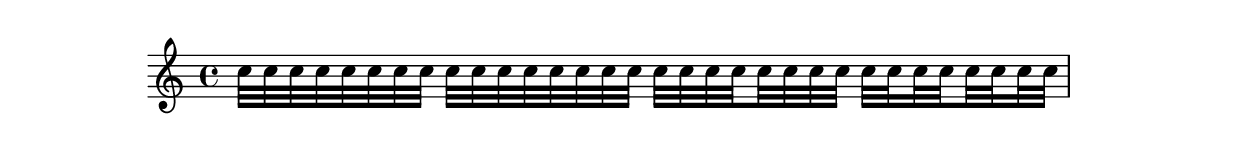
% Do not edit this file; it is automatically
% generated from Documentation/snippets/new
% This file is in the public domain.
%% Note: this file works from version 2.13.36
\version "2.13.40"

\header {
%% Translation of GIT committish: 298a2c322d7e4f437f3dd1a24db2839e3f35acce

  texidoces = "

Las barras de semicorchea, o de figuras más breves, no se subdividen
de forma predeterminada.  Esto es, las tres (o más) barras se amplían
sin romperse sobre grupos completos de notas.  Este comportamiento se
puede modificar para subdividir las barras en subgrupos mediante el
establecimiento de la propiedad @code{subdivideBeams}.  Cuando está
activada, las barras se subdividen a intervalos definidos por el valor
actual de @code{baseMoment} mediante la reducción de las barras
repetidas a una sola entre los subgrupos.  Observe que el valor
predeterminado de @code{baseMoment} es uno más que el denominador del
tipo de compás actual, si no se fija explícitamente.  Se debe ajustar
a una fracción que da la duración del subgrupo de barras utilizando la
función @code{ly:make-moment}, como se ve en este fragmento de código.
Asimismo, cuando se modifica @code{baseMoment}, se debería cambiar
también @code{beatStructure} para que corresponda al @code{baseMoment}
nuevo:

"
  doctitlees = "Subdivisión de barras"

%% Translation of GIT committish: 190a067275167c6dc9dd0afef683d14d392b7033
  texidocfr = "
Les ligatures d'une succession de notes de durée inférieure à la croche
ne sont pas subdivisées par défaut.  Autrement dit, tous les traits de
ligature ( deux ou plus) seront continus.  Ce comportement peut être
modifié afin de diviser la ligature en sous-groupes grâce à la propriété
@code{subdivideBeams}.  Lorsqu'elle est activée, les ligatures seront
subdivisées selon un intervalle défini par @code{baseMoment}@tie{}; il n'y
aura alors plus qu'un seul trait de ligature entre chaque sous-groupe.
Par défaut, @code{baseMoment} fixe la valeur de référence par rapport à
la métrique en vigueur.  Il faudra donc lui fournir, à l'aide de la
fonction @code{ly:make-moment}, une fraction correspondant à la durée du
sous-groupe désiré comme dans l'exemple ci-dessous.  Gardez à l'esprit
que, si vous venez à modifier @code{baseMoment}, vous devrez
probablement adapter @code{beatStrusture} afin qu'il reste en adéquation
avec les nouvelles valeurs de @code{baseMoment}.

"
  doctitlefr = "Subdivision des ligatures"

  lsrtags = "rhythms"

  texidoc = "
The beams of consecutive 16th (or shorter) notes are, by default, not
subdivided.  That is, the three (or more) beams stretch unbroken over
entire groups of notes.  This behavior can be modified to subdivide
the beams into sub-groups by setting the property
@code{subdivideBeams}. When set, multiple beams will be subdivided at
intervals defined by the current value of @code{baseMoment} by reducing
the multiple beams to just one beam between the sub-groups. Note that
@code{baseMoment} defaults to one over the denominator of the current
time signature if not set explicitly. It must be set to a fraction
giving the duration of the beam sub-group using the
@code{ly:make-moment} function, as shown in this snippet. Also, when
@code{baseMoment} is changed, @code{beatStructure} should also be changed
to match the new @code{baseMoment}:

"
  doctitle = "Subdividing beams"
} % begin verbatim


\relative c'' {
  c32[ c c c c c c c]
  \set subdivideBeams = ##t
  c32[ c c c c c c c]

  % Set beam sub-group length to an eighth note
  \set baseMoment = #(ly:make-moment 1 8)
  \set beatStructure = #'(2 2 2 2)
  c32[ c c c c c c c]

  % Set beam sub-group length to a sixteenth note
  \set baseMoment = #(ly:make-moment 1 16)
  \set beatStructure = #'(4 4 4 4)
  c32[ c c c c c c c]
}

